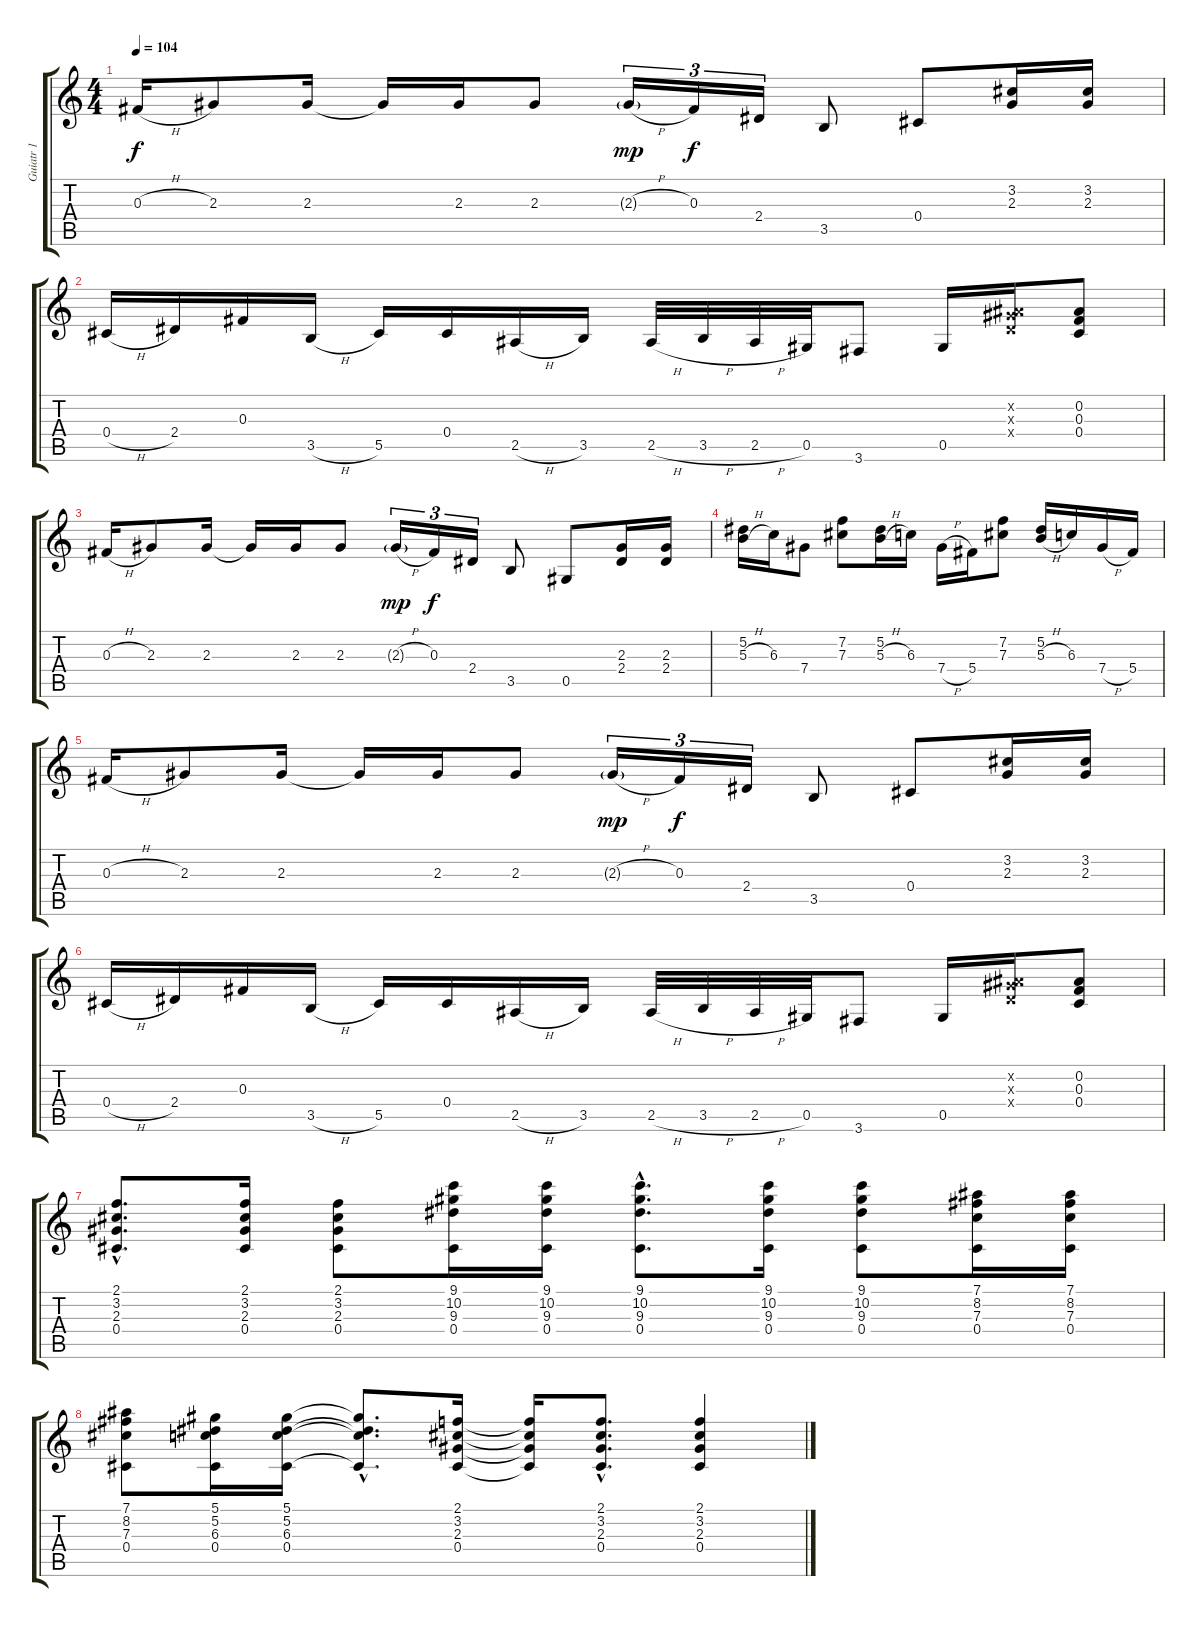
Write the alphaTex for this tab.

\track ("Guiatr 1" "Guiatr 1") {instrument acousticguitarsteel}
\staff {score tabs}
\tuning (Eb4 Bb3 Gb3 Db3 Ab2 Eb2) {hide}
\ts (4 4)
\tempo 104
\clef g2
\ks c
0.3{h}.16{dy f} 2.3.8 2.3.16 2.3{t}.16 2.3.16 2.3.8 2.3{h g}.16{tu (3 2) dy mp} 0.3.16{tu (3 2) dy f} 2.4.16{tu (3 2)} 3.5.8 0.4.8 (3.2 2.3).16 (3.2 2.3).16 |
0.4{h}.16 2.4.16 0.3.16 3.5{h}.16 5.5.16 0.4.16 2.5{h}.16 3.5.16 2.5{h}.32 3.5{h}.32 2.5{h}.32 0.5.32 3.6.8 0.5.16 (0.2{x} 2.3{x} 2.4{x}).16 (0.2 0.3 0.4).8 |
0.3{h}.16 2.3.8 2.3.16 2.3{t}.16 2.3.16 2.3.8 2.3{h g}.16{tu (3 2) dy mp} 0.3.16{tu (3 2) dy f} 2.4.16{tu (3 2)} 3.5.8 0.5.8 (2.3 2.4).16 (2.3 2.4).16 |
(5.2 5.3{h}).16 6.3.16 7.4.8 (7.2 7.3).8 (5.2 5.3{h}).16 6.3.16 7.4{h}.16 5.4.16 (7.2 7.3).8 (5.2 5.3{h}).16 6.3.16 7.4{h}.16 5.4.16 |
0.3{h}.16 2.3.8 2.3.16 2.3{t}.16 2.3.16 2.3.8 2.3{h g}.16{tu (3 2) dy mp} 0.3.16{tu (3 2) dy f} 2.4.16{tu (3 2)} 3.5.8 0.4.8 (3.2 2.3).16 (3.2 2.3).16 |
0.4{h}.16 2.4.16 0.3.16 3.5{h}.16 5.5.16 0.4.16 2.5{h}.16 3.5.16 2.5{h}.32 3.5{h}.32 2.5{h}.32 0.5.32 3.6.8 0.5.16 (0.2{x} 2.3{x} 2.4{x}).16 (0.2 0.3 0.4).8 |
(2.1{hac} 3.2{hac} 2.3{hac} 0.4{hac}).8{d} (2.1 3.2 2.3 0.4).16 (2.1 3.2 2.3 0.4).8 (9.1 10.2 9.3 0.4).16 (9.1 10.2 9.3 0.4).16 (9.1{hac} 10.2{hac} 9.3{hac} 0.4{hac}).8{d} (9.1 10.2 9.3 0.4).16 (9.1 10.2 9.3 0.4).8 (7.1 8.2 7.3 0.4).16 (7.1 8.2 7.3 0.4).16 |
(7.1 8.2 7.3 0.4).8 (5.1 5.2 6.3 0.4).16 (5.1 5.2 6.3 0.4).16 (5.1{hac t} 5.2{hac t} 6.3{hac t} 0.4{hac t}).8{d} (2.1 3.2 2.3 0.4).16 (2.1{t} 3.2{t} 2.3{t} 0.4{t}).16 (2.1{hac} 3.2{hac} 2.3{hac} 0.4{hac}).8{d} (2.1 3.2 2.3 0.4).4
